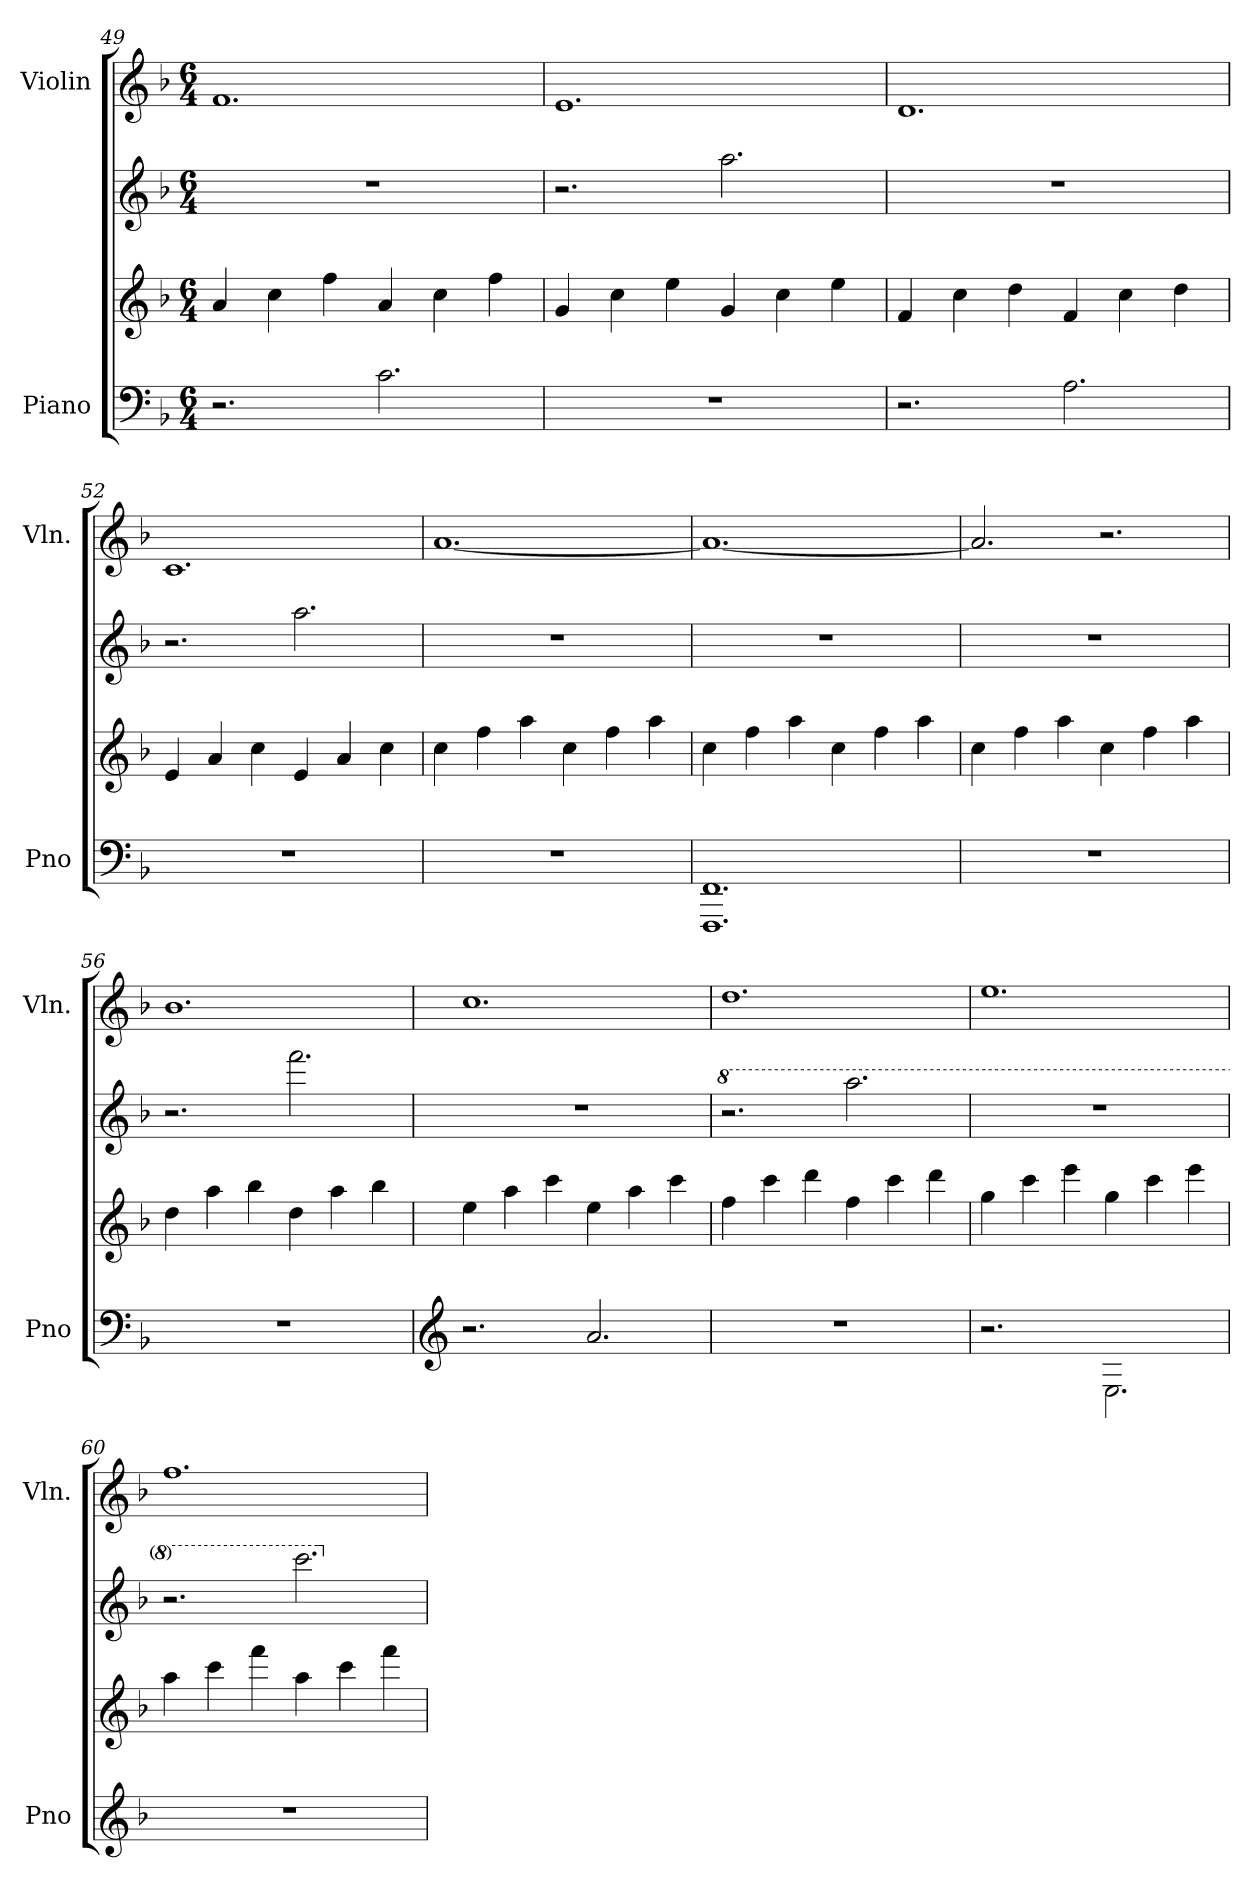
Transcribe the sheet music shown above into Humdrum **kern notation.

**kern	**kern	**kern	**kern
*part2	*part2	*part2	*part1
*staff4	*staff3	*staff2	*staff1
*I"Piano	*	*	*I"Violin
*I'Pno	*	*	*I'Vln.
*clefF4	*clefG2	*clefG2	*clefG2
*k[b-]	*k[b-]	*k[b-]	*k[b-]
*M6/4	*M6/4	*M6/4	*M6/4
=49	=49	=49	=49
2.r	4a/	1.r	1.f
.	4cc\	.	.
.	4ff\	.	.
2.c\	4a/	.	.
.	4cc\	.	.
.	4ff\	.	.
=50	=50	=50	=50
1.r	4g/	2.r	1.e
.	4cc\	.	.
.	4ee\	.	.
.	4g/	2.aa\	.
.	4cc\	.	.
.	4ee\	.	.
!!LO:LB:g=z
=51	=51	=51	=51
2.r	4f/	1.r	1.d
.	4cc\	.	.
.	4dd\	.	.
2.A\	4f/	.	.
.	4cc\	.	.
.	4dd\	.	.
=52	=52	=52	=52
1.r	4e/	2.r	1.c
.	4a/	.	.
.	4cc\	.	.
.	4e/	2.aa\	.
.	4a/	.	.
.	4cc\	.	.
=53	=53	=53	=53
1.r	4cc\	1.r	[1.a
.	4ff\	.	.
.	4aa\	.	.
.	4cc\	.	.
.	4ff\	.	.
.	4aa\	.	.
=54	=54	=54	=54
1.FFF 1.FF	4cc\	1.r	1.a_
.	4ff\	.	.
.	4aa\	.	.
.	4cc\	.	.
.	4ff\	.	.
.	4aa\	.	.
=55	=55	=55	=55
1.r	4cc\	1.r	2.a/]
.	4ff\	.	.
.	4aa\	.	.
.	4cc\	.	2.r
.	4ff\	.	.
.	4aa\	.	.
!!LO:PB:g=z
=56	=56	=56	=56
1.r	4dd\	2.r	1.b-
.	4aa\	.	.
.	4bb-\	.	.
.	4dd\	2.fff\	.
.	4aa\	.	.
.	4bb-\	.	.
=57	=57	=57	=57
*clefG2	*	*	*
2.r	4ee\	1.r	1.cc
.	4aa\	.	.
.	4ccc\	.	.
2.a/	4ee\	.	.
.	4aa\	.	.
.	4ccc\	.	.
=58	=58	=58	=58
*	*	*8va	*
1.r	4ff\	2.r	1.dd
.	4ccc\	.	.
.	4ddd\	.	.
.	4ff\	2.aaa\	.
.	4ccc\	.	.
.	4ddd\	.	.
=59	=59	=59	=59
*	*	*X8va	*
2.r	4gg\	1.r	1.ee
.	4ccc\	.	.
.	4eee\	.	.
2.E\	4gg\	.	.
.	4ccc\	.	.
.	4eee\	.	.
=60	=60	=60	=60
*	*	*8va	*
1.r	4aa\	2.r	1.ff
.	4ccc\	.	.
.	4fff\	.	.
.	4aa\	2.cccc\	.
.	4ccc\	.	.
.	4fff\	.	.
*	*	*X8va	*
=	=	=	=
*-	*-	*-	*-
